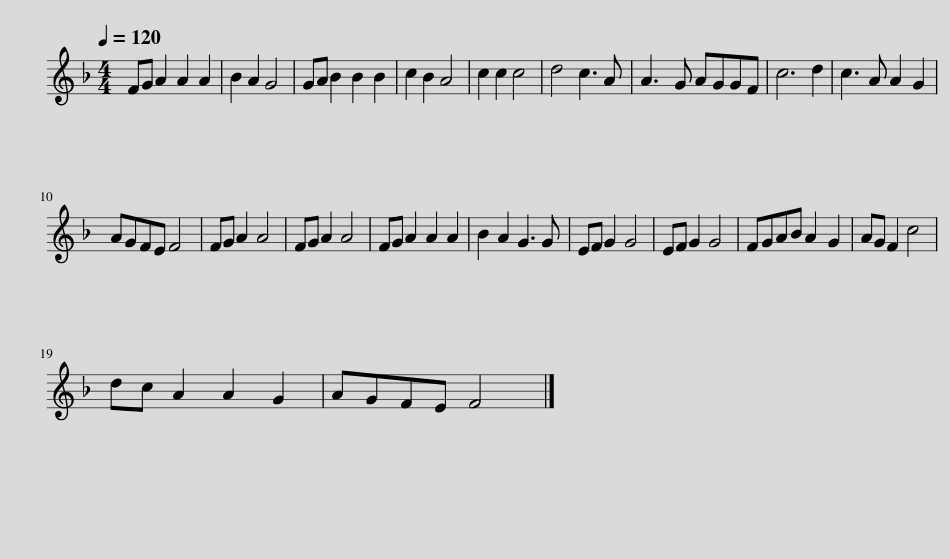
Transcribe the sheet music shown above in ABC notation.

X:1
L:1/8
Q:1/4=120
M:4/4
I:linebreak $
K:F
V:1 treble
V:1
 FG A2 A2 A2 | B2 A2 G4 | GA B2 B2 B2 | c2 B2 A4 | c2 c2 c4 | %5
 d4 c3 A | A3 G AGGF | c6 d2 | c3 A A2 G2 |$ AGFE F4 | %10
 FG A2 A4 | FG A2 A4 | FG A2 A2 A2 | B2 A2 G3 G | EF G2 G4 | %15
 EF G2 G4 | FGAB A2 G2 | AG F2 c4 |$ dc A2 A2 G2 | AGFE F4 |] %20
